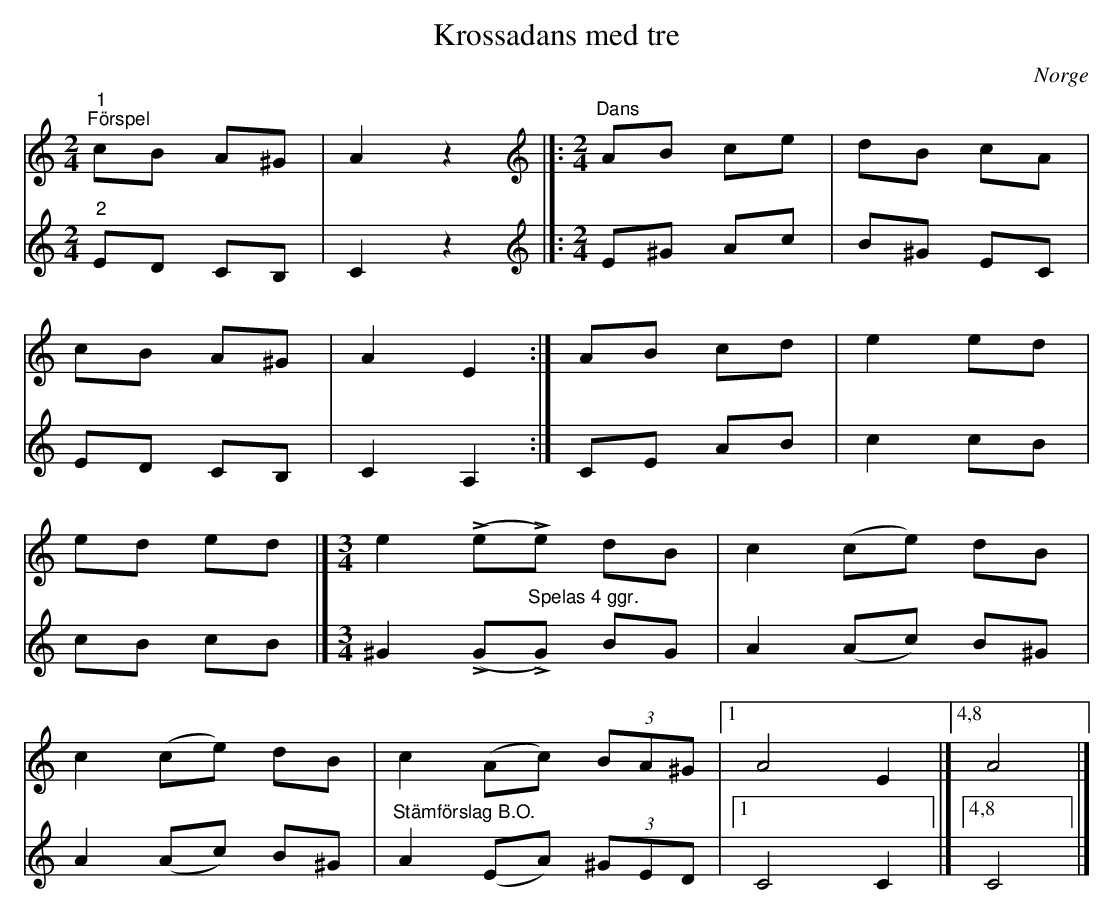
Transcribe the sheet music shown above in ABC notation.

X:1
T:Krossadans med tre
O:Norge
L:1/8
M:2/4
K:Am
V:1
"^1""^Förspel" cB A^G | A2 z2 |]:[M:2/4][K:treble]"^Dans" AB ce | dB cA |
cB A^G | A2 E2 :| AB cd | e2 ed |
ed ed |][M:3/4] e2 (!>!e!>!e) dB | c2 (ce) dB |
c2 (ce) dB | c2 (Ac) (3BA^G |1 A4 E2 |]4,8 A4 |]
V:2
"^2" ED CB, | C2 z2 |]:[M:2/4][K:treble] E^G Ac | B^G EC | ED CB, | C2 A,2 :| CE AB | c2 cB |
cB cB |][M:3/4] ^G2 (!>!G"^Spelas 4 ggr."!>!G) BG | A2 (Ac) B^G | A2 (Ac) B^G | "^Stämförslag B.O." A2 (EA) (3^GED |1 C4 C2 |]4,8 C4 |]
